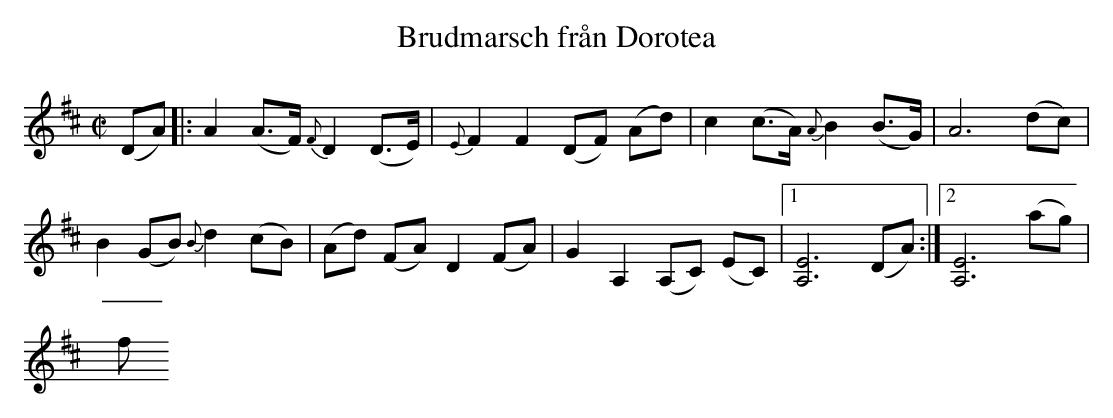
X:1
T: Brudmarsch från Dorotea
M: C|
L: 1/8
K: D
(DA) |: A2(A>F) {F}D2(D>E) | {E}F2F2 (DF) (Ad) | c2(c>A) {A}B2(B>G) | A6(dc) |
B2(GB) {B}d2(cB) | (Ad) (FA) D2(FA) | G2A,2 (A,C) (EC) |1 [A,E]6(DA) :|2 [A,E]6(ag) |
f
